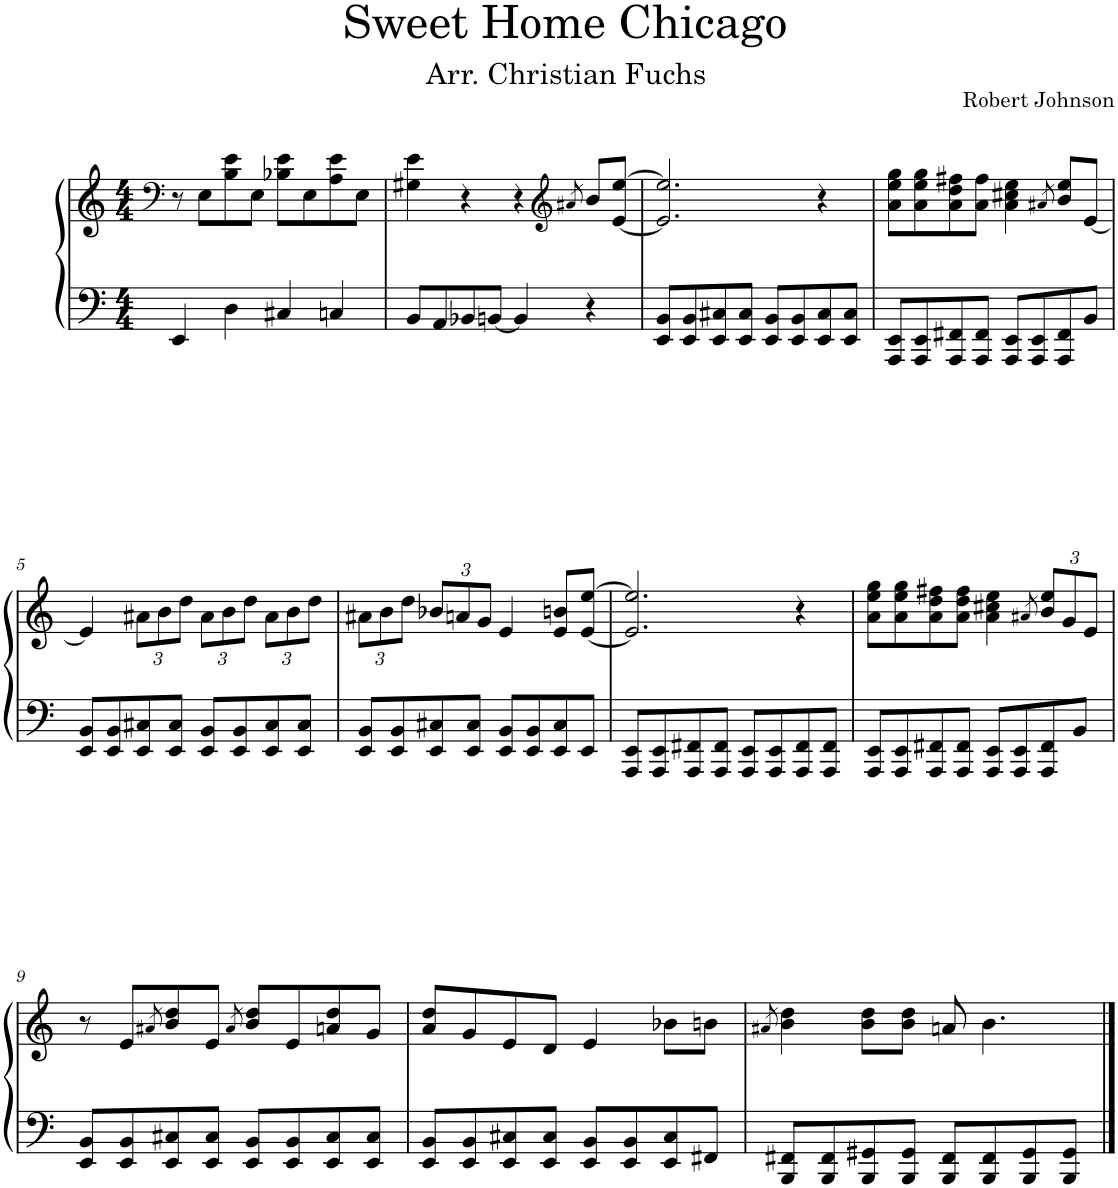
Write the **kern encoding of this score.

**kern	**kern
*part1	*part1
*staff2	*staff1
*I"Piano	*
*I'Pno.	*
*clefF4	*clefF4
*k[]	*k[]
*M4/4	*M4/4
=1	=1
4EE/	8r
.	8E\L
4D\	8B\ 8e\
.	8E\J
4C#X/	8B-X\ 8e\L
.	8E\
4Cn/	8A\ 8e\
.	8E\J
=2	=2
8BB/L	4G#X\ 4e\
8AA/	.
8BB-X/	4r
[8BBn/J	.
4BB/]	4r
*	*clefG2
.	8qa#X/
4r	8b/L
.	[8e/ [8ee/J
=3	=3
8EE/ 8BB/L	2.e/] 2.ee/]
8EE/ 8BB/	.
8EE/ 8C#X/	.
8EE/ 8C#/J	.
8EE/ 8BB/L	.
8EE/ 8BB/	.
8EE/ 8C#/	4r
8EE/ 8C#/J	.
=4	=4
8AAA/ 8EE/L	8a\ 8ee\ 8gg\L
8AAA/ 8EE/	8a\ 8ee\ 8gg\
8AAA/ 8FF#X/	8a\ 8dd\ 8ff#X\
8AAA/ 8FF#/J	8a\ 8ff#\J
8AAA/ 8EE/L	4a\ 4cc#X\ 4ee\
8AAA/ 8EE/	.
.	8qa#X/
8AAA/ 8FF#/	8b/ 8ee/L
8BB/J	[8e/J
!!LO:LB:g=z
=5	=5
8EE/ 8BB/L	4e/]
8EE/ 8BB/	.
*	*Xbrackettup
8EE/ 8C#X/	12a#X\L
.	12b\
8EE/ 8C#/J	.
.	12dd\J
8EE/ 8BB/L	12a#\L
.	12b\
8EE/ 8BB/	.
.	12dd\J
8EE/ 8C#/	12a#\L
.	12b\
8EE/ 8C#/J	.
.	12dd\J
=6	=6
8EE/ 8BB/L	12a#X\L
.	12b\
8EE/ 8BB/	.
.	12dd\J
8EE/ 8C#X/	12b-X/L
.	12an/
8EE/ 8C#/J	.
.	12g/J
8EE/ 8BB/L	4e/
8EE/ 8BB/	.
8EE/ 8C#/	8e/ 8bn/L
8EE/J	[8e/ [8ee/J
=7	=7
8AAA/ 8EE/L	2.e/] 2.ee/]
8AAA/ 8EE/	.
8AAA/ 8FF#X/	.
8AAA/ 8FF#/J	.
8AAA/ 8EE/L	.
8AAA/ 8EE/	.
8AAA/ 8FF#/	4r
8AAA/ 8FF#/J	.
=8	=8
8AAA/ 8EE/L	8a\ 8ee\ 8gg\L
8AAA/ 8EE/	8a\ 8ee\ 8gg\
8AAA/ 8FF#X/	8a\ 8dd\ 8ff#X\
8AAA/ 8FF#/J	8a\ 8dd\ 8ff#\J
8AAA/ 8EE/L	4a\ 4cc#X\ 4ee\
8AAA/ 8EE/	.
.	8qa#X/
8AAA/ 8FF#/	12b/ 12ee/L
.	12g/
8BB/J	.
.	12e/J
!!LO:LB:g=z
=9	=9
8EE/ 8BB/L	8r
8EE/ 8BB/	8e/L
.	8qa#X/
8EE/ 8C#X/	8b/ 8dd/
8EE/ 8C#/J	8e/J
.	8qa#/
8EE/ 8BB/L	8b/ 8dd/L
8EE/ 8BB/	8e/
8EE/ 8C#/	8an/ 8dd/
8EE/ 8C#/J	8g/J
=10	=10
8EE/ 8BB/L	8a/ 8dd/L
8EE/ 8BB/	8g/
8EE/ 8C#X/	8e/
8EE/ 8C#/J	8d/J
8EE/ 8BB/L	4e/
8EE/ 8BB/	.
8EE/ 8C#/	8b-X\L
8FF#X/J	8bn\J
=11	=11
.	8qa#X/
8BBB/ 8FF#X/L	4b\ 4dd\
8BBB/ 8FF#/	.
8BBB/ 8GG#X/	8b\ 8dd\L
8BBB/ 8GG#/J	8b\ 8dd\J
8BBB/ 8FF#/L	8an/
8BBB/ 8FF#/	4.b\
8BBB/ 8GG#/	.
8BBB/ 8GG#/J	.
==	==
*-	*-
